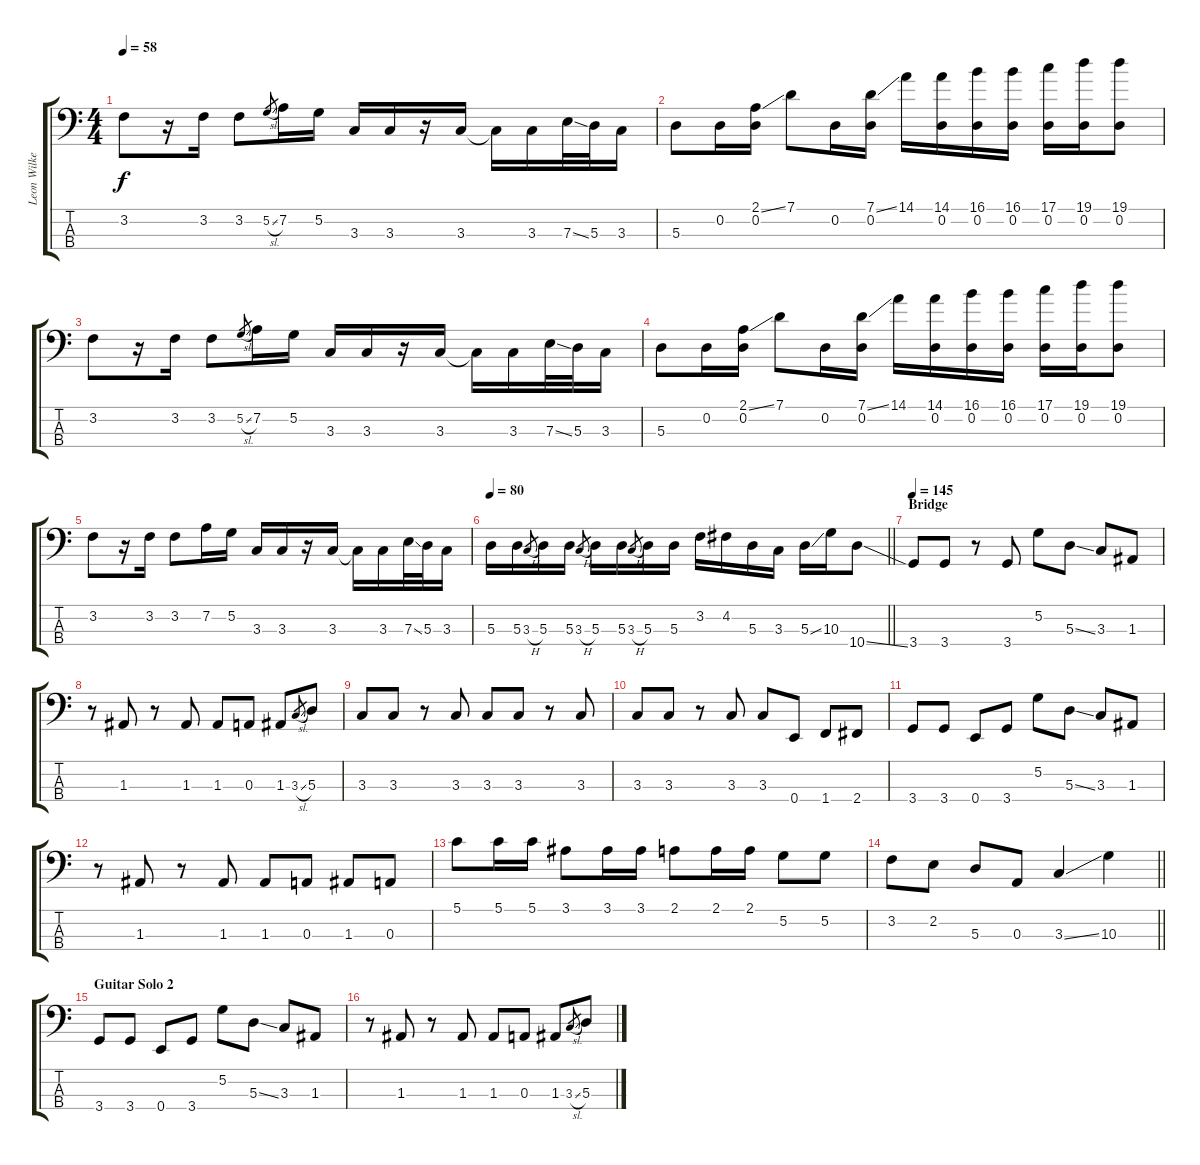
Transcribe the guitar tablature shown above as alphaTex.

\track ("Leon Wilkeson" "Leon Wilke") {instrument electricbassfinger}
\staff {score tabs}
\tuning (G2 D2 A1 E1) {hide}
\ts (4 4)
\tempo 58
\clef f4
\ks c
3.2.8{dy f} r.16 3.2.16 3.2.8 5.2{sl}.8{gr} 7.2.16 5.2.16 3.3.16 3.3.16 r.16 3.3.16 3.3{t}.16 3.3.16 7.3{ss}.32 5.3.32 3.3.16 |
5.3.8 0.2.16 (2.1{ss} 0.2).16 7.1.8 0.2.16 (7.1{ss} 0.2).16 14.1.16 (14.1 0.2).16 (16.1 0.2).16 (16.1 0.2).16 (17.1 0.2).16 (19.1 0.2).16 (19.1 0.2).8 |
3.2.8 r.16 3.2.16 3.2.8 5.2{sl}.8{gr} 7.2.16 5.2.16 3.3.16 3.3.16 r.16 3.3.16 3.3{t}.16 3.3.16 7.3{ss}.32 5.3.32 3.3.16 |
5.3.8 0.2.16 (2.1{ss} 0.2).16 7.1.8 0.2.16 (7.1{ss} 0.2).16 14.1.16 (14.1 0.2).16 (16.1 0.2).16 (16.1 0.2).16 (17.1 0.2).16 (19.1 0.2).16 (19.1 0.2).8 |
3.2.8 r.16 3.2.16 3.2.8 7.2.16 5.2.16 3.3.16 3.3.16 r.16 3.3.16 3.3{t}.16 3.3.16 7.3{ss}.32 5.3.32 3.3.16 |
\tempo 80
\barLineRight lightlight
5.3.16 5.3.16 3.3{h}.8{gr} 5.3.16 5.3.16 3.3{h}.8{gr} 5.3.16 5.3.16 3.3{h}.8{gr} 5.3.16 5.3.16 3.2.16 4.2.16 5.3.16 3.3.16 5.3{ss}.16 10.3.16 10.4{ss}.8 |
\section ("" "Bridge")
\tempo 120
\tempo 145
3.4.8{volume 12} 3.4.8 r.8 3.4.8 5.2.8 5.3{ss}.8 3.3.8 1.3.8 |
r.8 1.3.8 r.8 1.3.8 1.3.8 0.3.8 1.3.8 3.3{sl}.8{gr} 5.3.8 |
3.3.8 3.3.8 r.8 3.3.8 3.3.8 3.3.8 r.8 3.3.8 |
3.3.8 3.3.8 r.8 3.3.8 3.3.8 0.4.8 1.4.8 2.4.8 |
3.4.8 3.4.8 0.4.8 3.4.8 5.2.8 5.3{ss}.8 3.3.8 1.3.8 |
r.8 1.3.8 r.8 1.3.8 1.3.8 0.3.8 1.3.8 0.3.8 |
5.1.8 5.1.16 5.1.16 3.1.8 3.1.16 3.1.16 2.1.8 2.1.16 2.1.16 5.2.8 5.2.8 |
\barLineRight lightlight
3.2.8 2.2.8 5.3.8 0.3.8 3.3{ss}.4 10.3.4 |
\section ("" "Guitar Solo 2")
3.4.8 3.4.8 0.4.8 3.4.8 5.2.8 5.3{ss}.8 3.3.8 1.3.8 |
r.8 1.3.8 r.8 1.3.8 1.3.8 0.3.8 1.3.8 3.3{sl}.8{gr} 5.3.8
